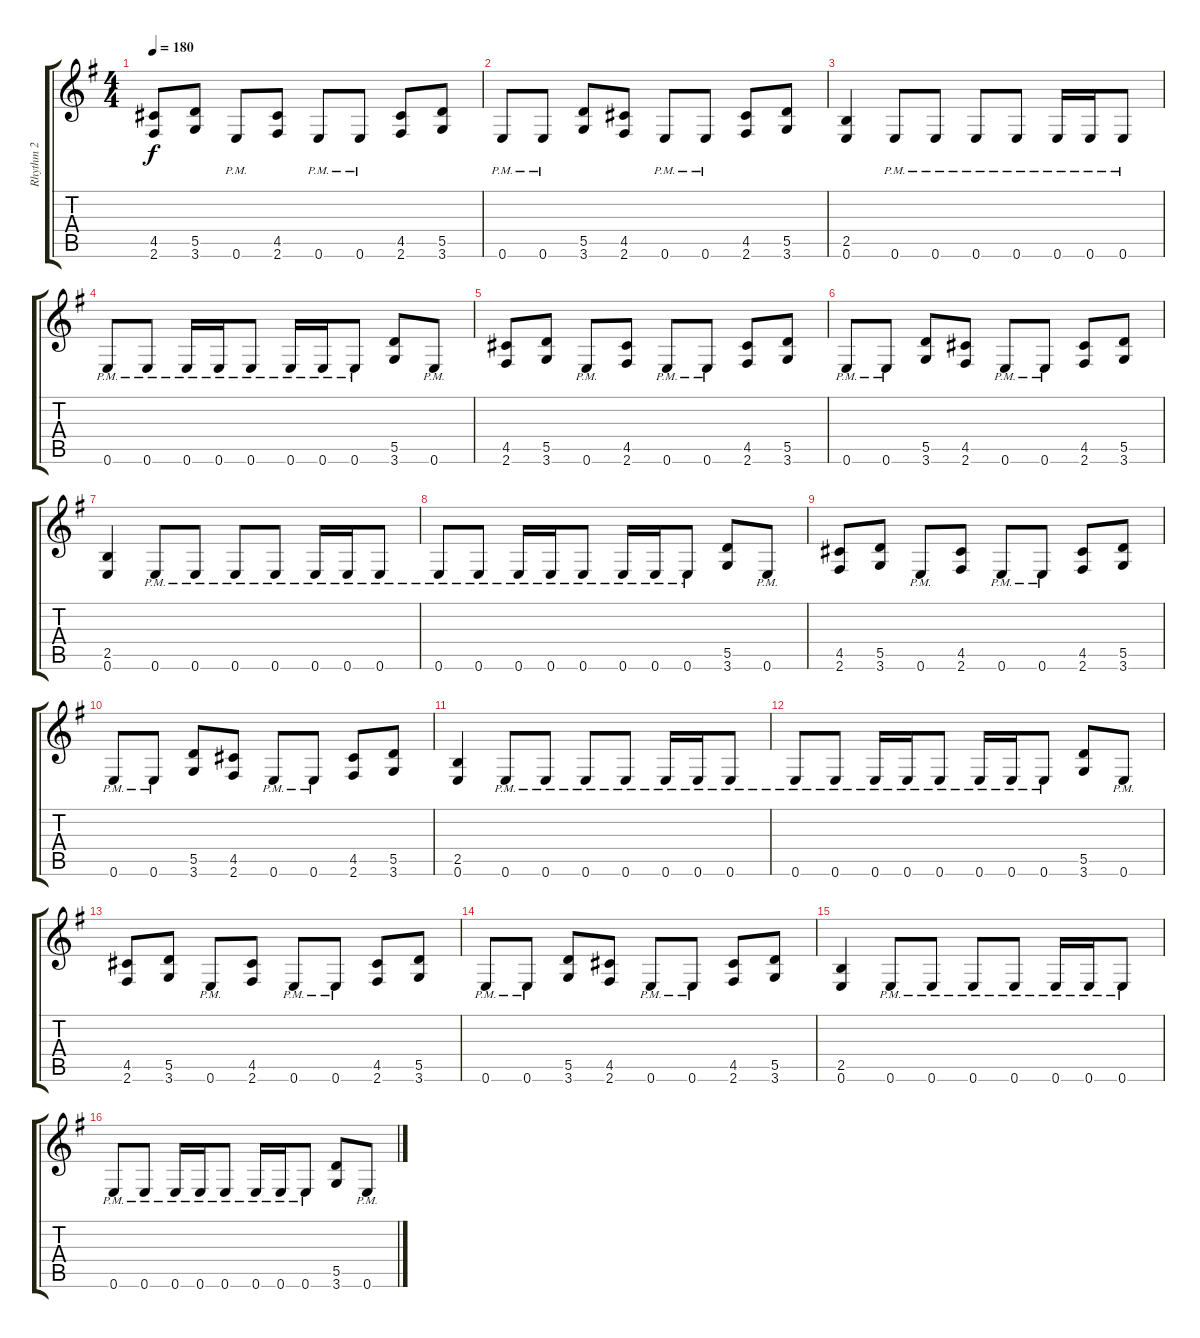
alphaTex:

\track ("Rhythm 2" "Rhythm 2") {instrument distortionguitar}
\staff {score tabs}
\tuning (E4 B3 G3 D3 A2 E2) {hide}
\ts (4 4)
\tempo 180
\clef g2
\ks g
(4.5 2.6).8{dy f} (5.5 3.6).8 0.6{pm}.8 (4.5 2.6).8 0.6{pm}.8 0.6{pm}.8 (4.5 2.6).8 (5.5 3.6).8 |
0.6{pm}.8 0.6{pm}.8 (5.5 3.6).8 (4.5 2.6).8 0.6{pm}.8 0.6{pm}.8 (4.5 2.6).8 (5.5 3.6).8 |
(2.5 0.6).4 0.6{pm}.8 0.6{pm}.8 0.6{pm}.8 0.6{pm}.8 0.6{pm}.16 0.6{pm}.16 0.6{pm}.8 |
0.6{pm}.8 0.6{pm}.8 0.6{pm}.16 0.6{pm}.16 0.6{pm}.8 0.6{pm}.16 0.6{pm}.16 0.6{pm}.8 (5.5 3.6).8 0.6{pm}.8 |
(4.5 2.6).8 (5.5 3.6).8 0.6{pm}.8 (4.5 2.6).8 0.6{pm}.8 0.6{pm}.8 (4.5 2.6).8 (5.5 3.6).8 |
0.6{pm}.8 0.6{pm}.8 (5.5 3.6).8 (4.5 2.6).8 0.6{pm}.8 0.6{pm}.8 (4.5 2.6).8 (5.5 3.6).8 |
(2.5 0.6).4 0.6{pm}.8 0.6{pm}.8 0.6{pm}.8 0.6{pm}.8 0.6{pm}.16 0.6{pm}.16 0.6{pm}.8 |
0.6{pm}.8 0.6{pm}.8 0.6{pm}.16 0.6{pm}.16 0.6{pm}.8 0.6{pm}.16 0.6{pm}.16 0.6{pm}.8 (5.5 3.6).8 0.6{pm}.8 |
(4.5 2.6).8 (5.5 3.6).8 0.6{pm}.8 (4.5 2.6).8 0.6{pm}.8 0.6{pm}.8 (4.5 2.6).8 (5.5 3.6).8 |
0.6{pm}.8 0.6{pm}.8 (5.5 3.6).8 (4.5 2.6).8 0.6{pm}.8 0.6{pm}.8 (4.5 2.6).8 (5.5 3.6).8 |
(2.5 0.6).4 0.6{pm}.8 0.6{pm}.8 0.6{pm}.8 0.6{pm}.8 0.6{pm}.16 0.6{pm}.16 0.6{pm}.8 |
0.6{pm}.8 0.6{pm}.8 0.6{pm}.16 0.6{pm}.16 0.6{pm}.8 0.6{pm}.16 0.6{pm}.16 0.6{pm}.8 (5.5 3.6).8 0.6{pm}.8 |
(4.5 2.6).8 (5.5 3.6).8 0.6{pm}.8 (4.5 2.6).8 0.6{pm}.8 0.6{pm}.8 (4.5 2.6).8 (5.5 3.6).8 |
0.6{pm}.8 0.6{pm}.8 (5.5 3.6).8 (4.5 2.6).8 0.6{pm}.8 0.6{pm}.8 (4.5 2.6).8 (5.5 3.6).8 |
(2.5 0.6).4 0.6{pm}.8 0.6{pm}.8 0.6{pm}.8 0.6{pm}.8 0.6{pm}.16 0.6{pm}.16 0.6{pm}.8 |
0.6{pm}.8 0.6{pm}.8 0.6{pm}.16 0.6{pm}.16 0.6{pm}.8 0.6{pm}.16 0.6{pm}.16 0.6{pm}.8 (5.5 3.6).8 0.6{pm}.8
